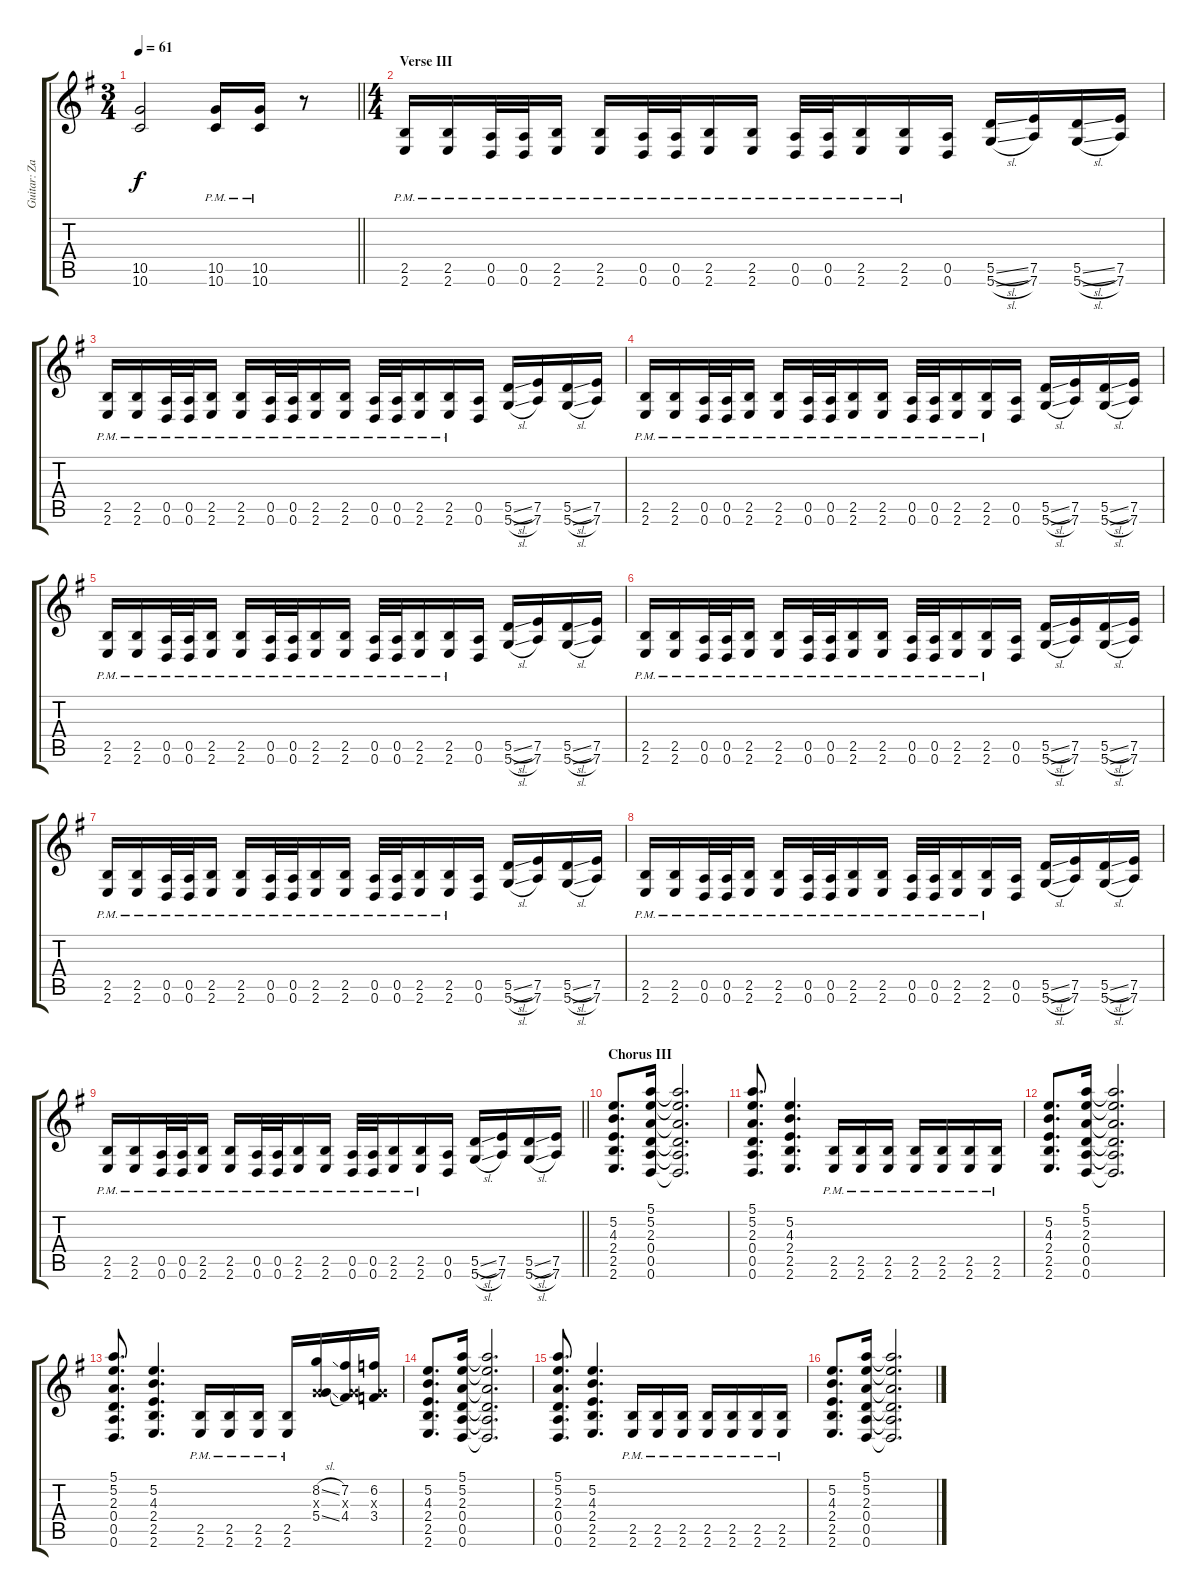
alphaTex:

\track ("Guitar: Zakk" "Guitar: Za") {instrument distortionguitar}
\staff {score tabs}
\tuning (E4 B3 G3 D3 A2 D2) {hide}
\ts (3 4)
\tempo 61
\clef g2
\barLineRight lightlight
\ks g
(10.5{t} 10.6{t}).2{dy f} (10.5{pm} 10.6{pm}).16 (10.5{pm} 10.6{pm}).16 r.8 |
\ts (4 4)
\section ("" "Verse III")
(2.5{pm} 2.6{pm}).16 (2.5{pm} 2.6{pm}).16 (0.5{pm} 0.6{pm}).32 (0.5{pm} 0.6{pm}).32 (2.5{pm} 2.6{pm}).16 (2.5{pm} 2.6{pm}).16 (0.5{pm} 0.6{pm}).32 (0.5{pm} 0.6{pm}).32 (2.5{pm} 2.6{pm}).16 (2.5{pm} 2.6{pm}).16 (0.5{pm} 0.6{pm}).32 (0.5{pm} 0.6{pm}).32 (2.5{pm} 2.6{pm}).16 (2.5{pm} 2.6{pm}).16 (0.5 0.6).16 (5.5{sl} 5.6{sl}).16 (7.5 7.6).16 (5.5{sl} 5.6{sl}).16 (7.5 7.6).16 |
(2.5{pm} 2.6{pm}).16 (2.5{pm} 2.6{pm}).16 (0.5{pm} 0.6{pm}).32 (0.5{pm} 0.6{pm}).32 (2.5{pm} 2.6{pm}).16 (2.5{pm} 2.6{pm}).16 (0.5{pm} 0.6{pm}).32 (0.5{pm} 0.6{pm}).32 (2.5{pm} 2.6{pm}).16 (2.5{pm} 2.6{pm}).16 (0.5{pm} 0.6{pm}).32 (0.5{pm} 0.6{pm}).32 (2.5{pm} 2.6{pm}).16 (2.5{pm} 2.6{pm}).16 (0.5 0.6).16 (5.5{sl} 5.6{sl}).16 (7.5 7.6).16 (5.5{sl} 5.6{sl}).16 (7.5 7.6).16 |
(2.5{pm} 2.6{pm}).16 (2.5{pm} 2.6{pm}).16 (0.5{pm} 0.6{pm}).32 (0.5{pm} 0.6{pm}).32 (2.5{pm} 2.6{pm}).16 (2.5{pm} 2.6{pm}).16 (0.5{pm} 0.6{pm}).32 (0.5{pm} 0.6{pm}).32 (2.5{pm} 2.6{pm}).16 (2.5{pm} 2.6{pm}).16 (0.5{pm} 0.6{pm}).32 (0.5{pm} 0.6{pm}).32 (2.5{pm} 2.6{pm}).16 (2.5{pm} 2.6{pm}).16 (0.5 0.6).16 (5.5{sl} 5.6{sl}).16 (7.5 7.6).16 (5.5{sl} 5.6{sl}).16 (7.5 7.6).16 |
(2.5{pm} 2.6{pm}).16 (2.5{pm} 2.6{pm}).16 (0.5{pm} 0.6{pm}).32 (0.5{pm} 0.6{pm}).32 (2.5{pm} 2.6{pm}).16 (2.5{pm} 2.6{pm}).16 (0.5{pm} 0.6{pm}).32 (0.5{pm} 0.6{pm}).32 (2.5{pm} 2.6{pm}).16 (2.5{pm} 2.6{pm}).16 (0.5{pm} 0.6{pm}).32 (0.5{pm} 0.6{pm}).32 (2.5{pm} 2.6{pm}).16 (2.5{pm} 2.6{pm}).16 (0.5 0.6).16 (5.5{sl} 5.6{sl}).16 (7.5 7.6).16 (5.5{sl} 5.6{sl}).16 (7.5 7.6).16 |
(2.5{pm} 2.6{pm}).16 (2.5{pm} 2.6{pm}).16 (0.5{pm} 0.6{pm}).32 (0.5{pm} 0.6{pm}).32 (2.5{pm} 2.6{pm}).16 (2.5{pm} 2.6{pm}).16 (0.5{pm} 0.6{pm}).32 (0.5{pm} 0.6{pm}).32 (2.5{pm} 2.6{pm}).16 (2.5{pm} 2.6{pm}).16 (0.5{pm} 0.6{pm}).32 (0.5{pm} 0.6{pm}).32 (2.5{pm} 2.6{pm}).16 (2.5{pm} 2.6{pm}).16 (0.5 0.6).16 (5.5{sl} 5.6{sl}).16 (7.5 7.6).16 (5.5{sl} 5.6{sl}).16 (7.5 7.6).16 |
(2.5{pm} 2.6{pm}).16 (2.5{pm} 2.6{pm}).16 (0.5{pm} 0.6{pm}).32 (0.5{pm} 0.6{pm}).32 (2.5{pm} 2.6{pm}).16 (2.5{pm} 2.6{pm}).16 (0.5{pm} 0.6{pm}).32 (0.5{pm} 0.6{pm}).32 (2.5{pm} 2.6{pm}).16 (2.5{pm} 2.6{pm}).16 (0.5{pm} 0.6{pm}).32 (0.5{pm} 0.6{pm}).32 (2.5{pm} 2.6{pm}).16 (2.5{pm} 2.6{pm}).16 (0.5 0.6).16 (5.5{sl} 5.6{sl}).16 (7.5 7.6).16 (5.5{sl} 5.6{sl}).16 (7.5 7.6).16 |
(2.5{pm} 2.6{pm}).16 (2.5{pm} 2.6{pm}).16 (0.5{pm} 0.6{pm}).32 (0.5{pm} 0.6{pm}).32 (2.5{pm} 2.6{pm}).16 (2.5{pm} 2.6{pm}).16 (0.5{pm} 0.6{pm}).32 (0.5{pm} 0.6{pm}).32 (2.5{pm} 2.6{pm}).16 (2.5{pm} 2.6{pm}).16 (0.5{pm} 0.6{pm}).32 (0.5{pm} 0.6{pm}).32 (2.5{pm} 2.6{pm}).16 (2.5{pm} 2.6{pm}).16 (0.5 0.6).16 (5.5{sl} 5.6{sl}).16 (7.5 7.6).16 (5.5{sl} 5.6{sl}).16 (7.5 7.6).16 |
\barLineRight lightlight
(2.5{pm} 2.6{pm}).16 (2.5{pm} 2.6{pm}).16 (0.5{pm} 0.6{pm}).32 (0.5{pm} 0.6{pm}).32 (2.5{pm} 2.6{pm}).16 (2.5{pm} 2.6{pm}).16 (0.5{pm} 0.6{pm}).32 (0.5{pm} 0.6{pm}).32 (2.5{pm} 2.6{pm}).16 (2.5{pm} 2.6{pm}).16 (0.5{pm} 0.6{pm}).32 (0.5{pm} 0.6{pm}).32 (2.5{pm} 2.6{pm}).16 (2.5{pm} 2.6{pm}).16 (0.5 0.6).16 (5.5{sl} 5.6{sl}).16 (7.5 7.6).16 (5.5{sl} 5.6{sl}).16 (7.5 7.6).16 |
\section ("" "Chorus III")
(5.2 4.3 2.4 2.5 2.6).8{d} (5.1 5.2 2.3 0.4 0.5 0.6).16 (5.1{t} 5.2{t} 2.3{t} 0.4{t} 0.5{t} 0.6{t}).2{d} |
(5.1 5.2 2.3 0.4 0.5 0.6).8{d} (5.2 4.3 2.4 2.5 2.6).4{d} (2.5{pm} 2.6).16 (2.5{pm} 2.6).16 (2.5{pm} 2.6).16 (2.5{pm} 2.6).16 (2.5{pm} 2.6).16 (2.5{pm} 2.6).16 (2.5{pm} 2.6).16 |
(5.2 4.3 2.4 2.5 2.6).8{d} (5.1 5.2 2.3 0.4 0.5 0.6).16 (5.1{t} 5.2{t} 2.3{t} 0.4{t} 0.5{t} 0.6{t}).2{d} |
(5.1 5.2 2.3 0.4 0.5 0.6).8{d} (5.2 4.3 2.4 2.5 2.6).4{d} (2.5{pm} 2.6).16 (2.5{pm} 2.6).16 (2.5{pm} 2.6).16 (2.5{pm} 2.6).16 (8.2{sl} 0.3{x} 5.4{sl}).16 (7.2 0.3{x} 4.4).16 (6.2 0.3{x} 3.4).16 |
(5.2 4.3 2.4 2.5 2.6).8{d} (5.1 5.2 2.3 0.4 0.5 0.6).16 (5.1{t} 5.2{t} 2.3{t} 0.4{t} 0.5{t} 0.6{t}).2{d} |
(5.1 5.2 2.3 0.4 0.5 0.6).8{d} (5.2 4.3 2.4 2.5 2.6).4{d} (2.5{pm} 2.6).16 (2.5{pm} 2.6).16 (2.5{pm} 2.6).16 (2.5{pm} 2.6).16 (2.5{pm} 2.6).16 (2.5{pm} 2.6).16 (2.5{pm} 2.6).16 |
(5.2 4.3 2.4 2.5 2.6).8{d} (5.1 5.2 2.3 0.4 0.5 0.6).16 (5.1{t} 5.2{t} 2.3{t} 0.4{t} 0.5{t} 0.6{t}).2{d}
